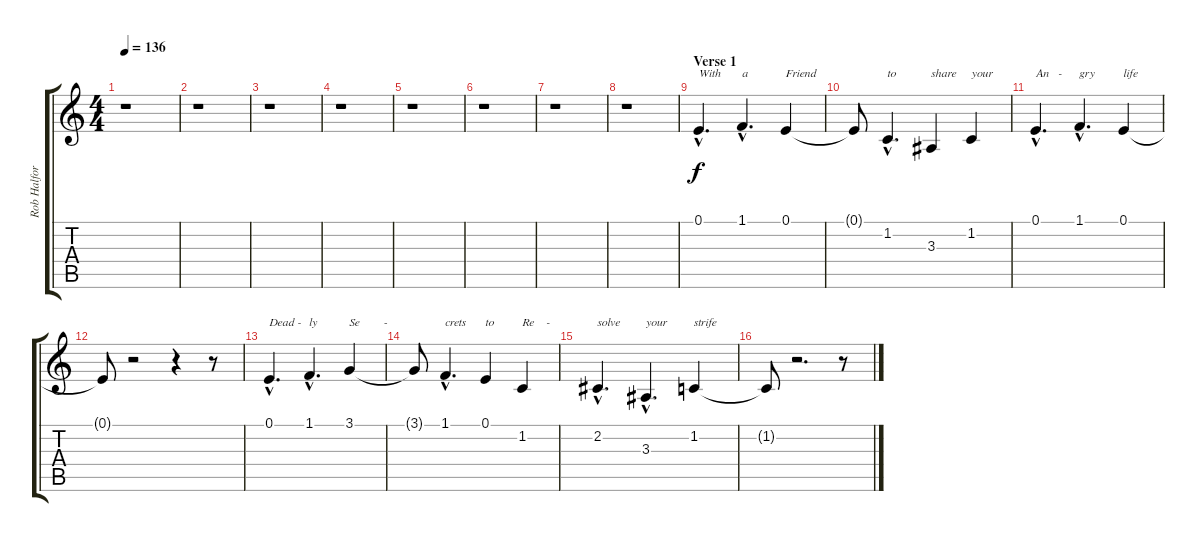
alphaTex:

\track ("Rob Halford" "Rob Halfor") {instrument sopranosax}
\staff {score tabs}
\tuning (E4 B3 G3 D3 A2 E2) {hide}
\ts (4 4)
\tempo 136
\clef g2
\ks c
r.1{dy f instrument sopranosax} |
r.1 |
r.1 |
r.1 |
r.1 |
r.1 |
r.1 |
r.1 |
\section ("" "Verse 1")
0.1{hac}.4{d txt "With" lyrics (0 "") lyrics (1 "") lyrics (2 "") lyrics (3 "") lyrics (4 "")} 1.1{hac}.4{d txt "a"} 0.1.4{txt "Friend"} |
0.1{t}.8 1.2{hac}.4{d txt "to"} 3.3.4{txt "share"} 1.2.4{txt "your"} |
0.1{hac}.4{d txt "An   -"} 1.1{hac}.4{d txt "gry"} 0.1.4{txt "life"} |
0.1{t}.8 r.2 r.4 r.8 |
0.1{hac}.4{d txt "Dead -"} 1.1{hac}.4{d txt "ly"} 3.1.4{txt "Se        -"} |
3.1{t}.8 1.1{hac}.4{d txt "crets"} 0.1.4{txt "to"} 1.2.4{txt "Re    -"} |
2.2{hac}.4{d txt "solve"} 3.3{hac}.4{d txt "your"} 1.2.4{txt "strife"} |
1.2{t}.8 r.2{d} r.8
